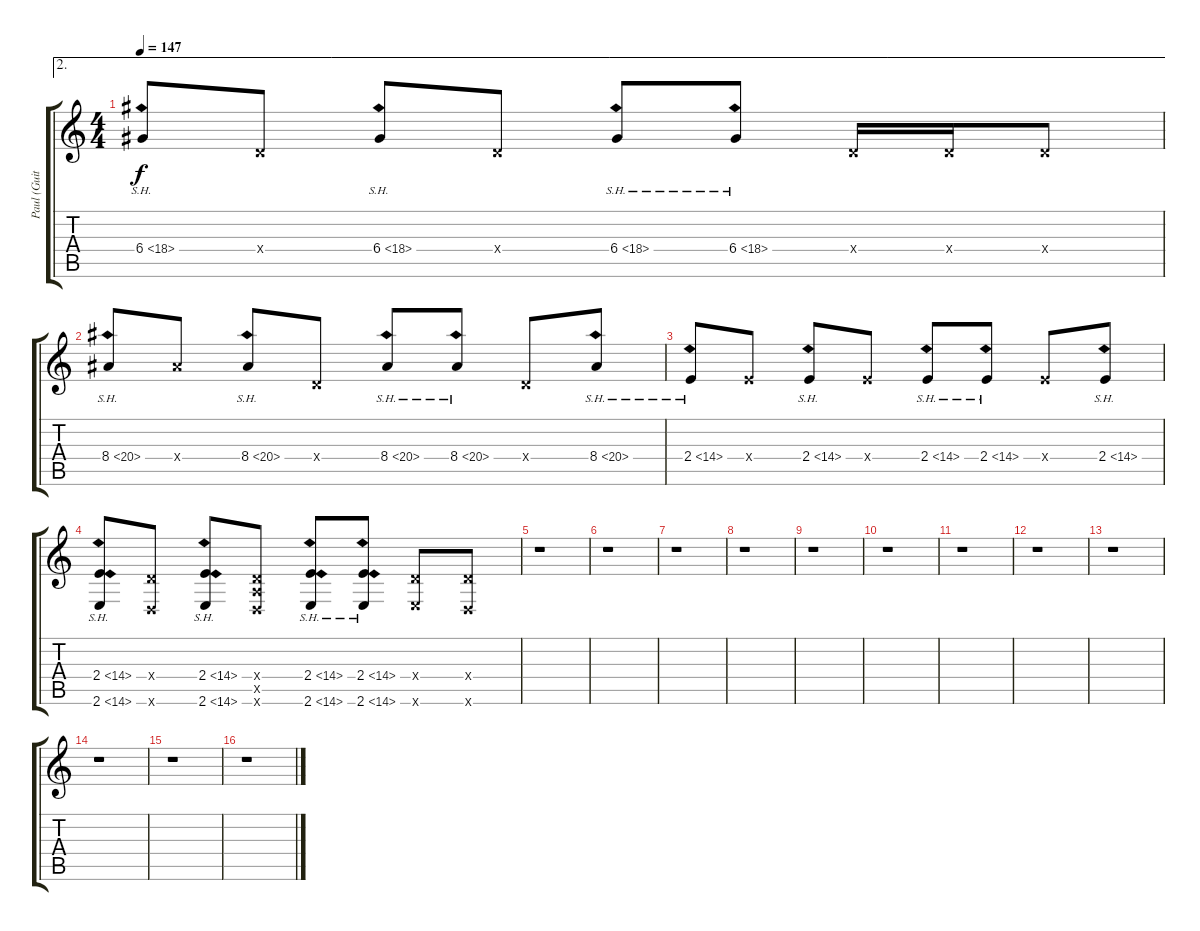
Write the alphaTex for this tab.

\track ("Paul (Guitar 2)" "Paul (Guit") {instrument distortionguitar}
\staff {score tabs}
\tuning (E4 B3 G3 D3 A2 D2) {hide}
\ae 2
\ts (4 4)
\tempo 147
\clef g2
\ks c
6.4{sh 12}.8{dy f} 0.4{x}.8 6.4{sh 12}.8 0.4{x}.8 6.4{sh 12}.8 6.4{sh 12}.8 0.4{x}.16 0.4{x}.16 0.4{x}.8 |
8.4{sh 12}.8 8.4{x}.8 8.4{sh 12}.8 0.4{x}.8 8.4{sh 12}.8 8.4{sh 12}.8 0.4{x}.8 8.4{sh 12}.8 |
2.4{sh 12}.8 2.4{x}.8 2.4{sh 12}.8 2.4{x}.8 2.4{sh 12}.8 2.4{sh 12}.8 2.4{x}.8 2.4{sh 12}.8 |
(2.4{sh 12} 2.6{sh 12}).8 (0.4{x} 0.6{x}).8 (2.4{sh 12} 2.6{sh 12}).8 (0.4{x} 0.5{x} 0.6{x}).8 (2.4{sh 12} 2.6{sh 12}).8 (2.4{sh 12} 2.6{sh 12}).8 (0.4{x} 2.6{x}).8 (0.4{x} 0.6{x}).8 |
r.1 |
r.1 |
r.1 |
r.1 |
r.1 |
r.1 |
r.1 |
r.1 |
r.1 |
r.1 |
r.1 |
r.1
